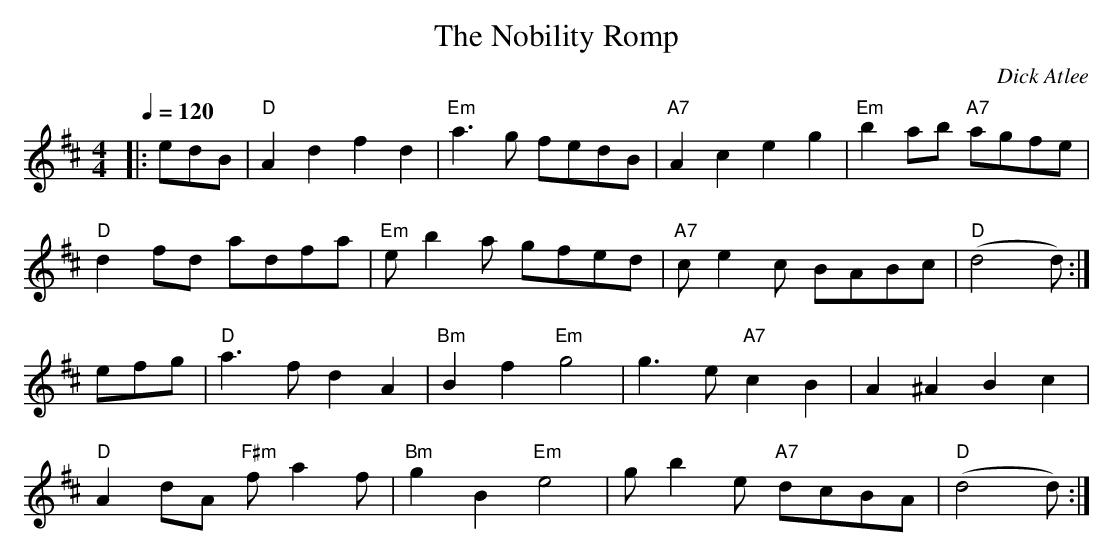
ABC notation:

X:1
T:The Nobility Romp
M:4/4
L:1/8
Q:1/4=120
C:Dick Atlee
K:D
|: edB | "D" A2 d2 f2 d2 | "Em" a3 g fedB |
"A7" A2 c2 e2 g2 | "Em" b2ab "A7" agfe | !
"D" d2 fd adfa | "Em" e b2 a gfed |
"A7" c e2 c BABc | "D" (d4 d) :| !
efg | "D" a3 f d2 A2 | "Bm" B2 f2 "Em" g4 |
g3 e "A7" c2 B2 | A2 ^A2 B2 c2 | !
"D" A2 dA "F#m" f a2 f | "Bm" g2 B2 "Em" e4 |
g b2 e "A7" dcBA | "D" (d4 d) :|
